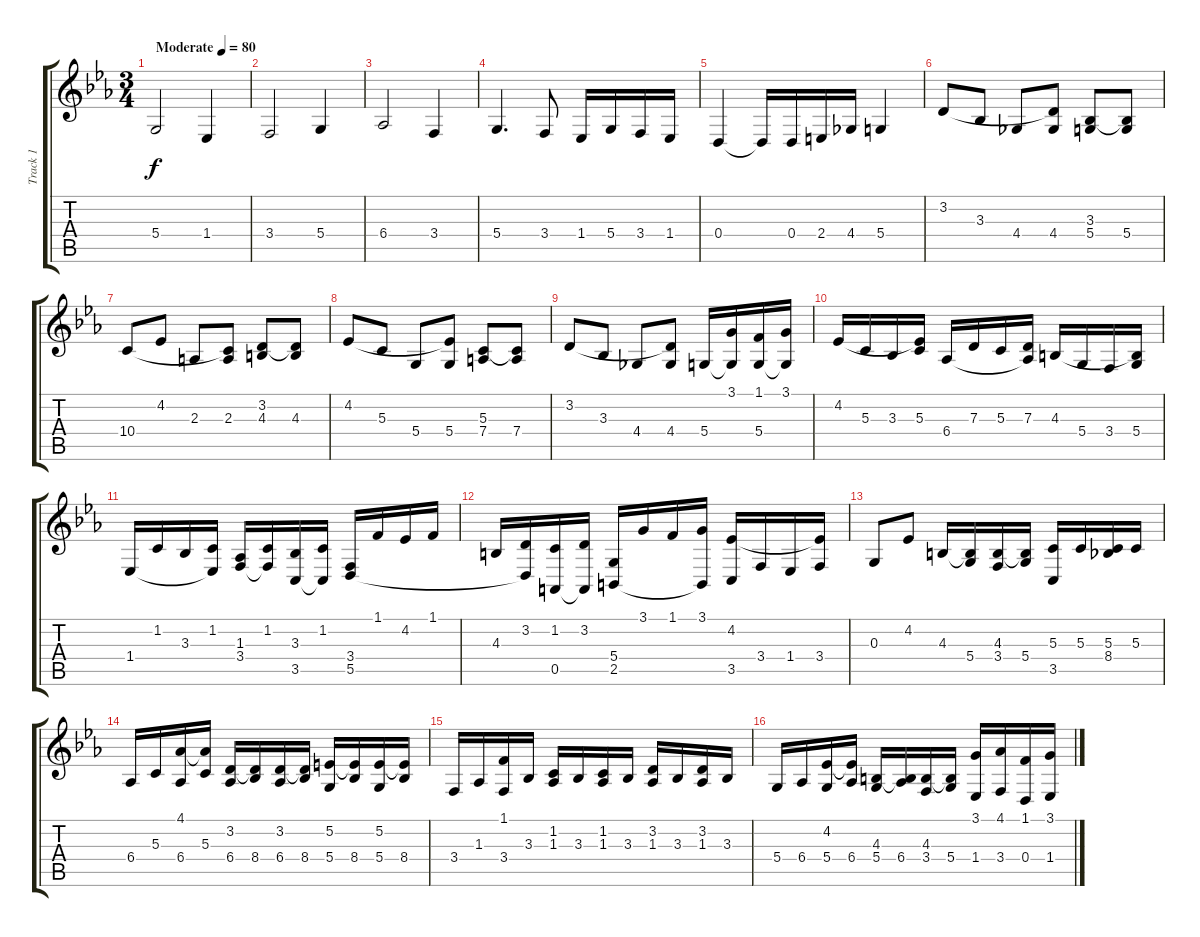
\track ("Track 1" "Track 1") {instrument churchorgan}
\staff {score tabs}
\tuning (E4 B3 G3 D3 A2 E2) {hide}
\ts (3 4)
\tempo (80 "Moderate")
\clef g2
\ks cminor
5.4.2{dy f instrument churchorgan} 1.4.4 |
3.4.2 5.4.4 |
6.4.2 3.4.4 |
5.4.4{d} 3.4.8 1.4.16 5.4.16 3.4.16 1.4.16 |
0.4.4 0.4{t}.16 0.4.16 2.4.16 4.4.16 5.4.4 |
3.2.8 3.3.8 4.4.8 (3.2{t} 4.4).8 (3.3 5.4).8 (3.3{t} 5.4).8 |
10.4.8 4.2.8 2.3.8 (2.3 10.4{t}).8 (3.2 4.3).8 (3.2{t} 4.3).8 |
4.2.8 5.3.8 5.4.8 (4.2{t} 5.4).8 (5.3 7.4).8 (5.3{t} 7.4).8 |
3.2.8 3.3.8 4.4.8 (3.2{t} 4.4).8 5.4.16 (3.1 5.4{t}).16 (1.1 5.4).16 (3.1 5.4{t}).16 |
4.2.16 5.3.16 3.3.16 (4.2{t} 5.3).16 6.4.16 7.3.16 5.3.16 (7.3 6.4{t}).16 4.3.16 5.4.16 3.4.16 (4.3{t} 5.4).16 |
1.4.16 1.2.16 3.3.16 (1.2 1.4{t}).16 (1.3 3.4).16 (1.2 3.4{t}).16 (3.3 3.5).16 (1.2 3.5{t}).16 (3.4 5.5).16 1.1.16 4.2.16 1.1.16 |
4.3.16 (3.2 5.5{t}).16 (1.2 0.5).16 (3.2 0.5{t}).16 (5.4 2.5).16 3.1.16 1.1.16 (3.1 2.5{t}).16 (4.2 3.5).16 3.4.16 1.4.16 (4.2{t} 3.4).16 |
0.3.8 4.2.8 4.3.16 (4.3{t} 5.4).16 (4.3 3.4).16 (4.3{t} 5.4).16 (5.3 3.5).16 5.3.16 (5.3 8.4).16 5.3.16 |
6.4.16 5.3.16 (4.1 6.4).16 (4.1{t} 5.3).16 (3.2 6.4).16 (3.2{t} 8.4).16 (3.2 6.4).16 (3.2{t} 8.4).16 (5.2 5.4).16 (5.2{t} 8.4).16 (5.2 5.4).16 (5.2{t} 8.4).16 |
3.4.16 1.3.16 (1.1 3.4).16 3.3.16 (1.2 1.3).16 3.3.16 (1.2 1.3).16 3.3.16 (3.2 1.3).16 3.3.16 (3.2 1.3).16 3.3.16 |
5.4.16 6.4.16 (4.2 5.4).16 (4.2{t} 6.4).16 (4.3 5.4).16 (4.3{t} 6.4).16 (4.3 3.4).16 (4.3{t} 5.4).16 (3.1 1.4).16 (4.1 3.4).16 (1.1 0.4).16 (3.1 1.4).16
